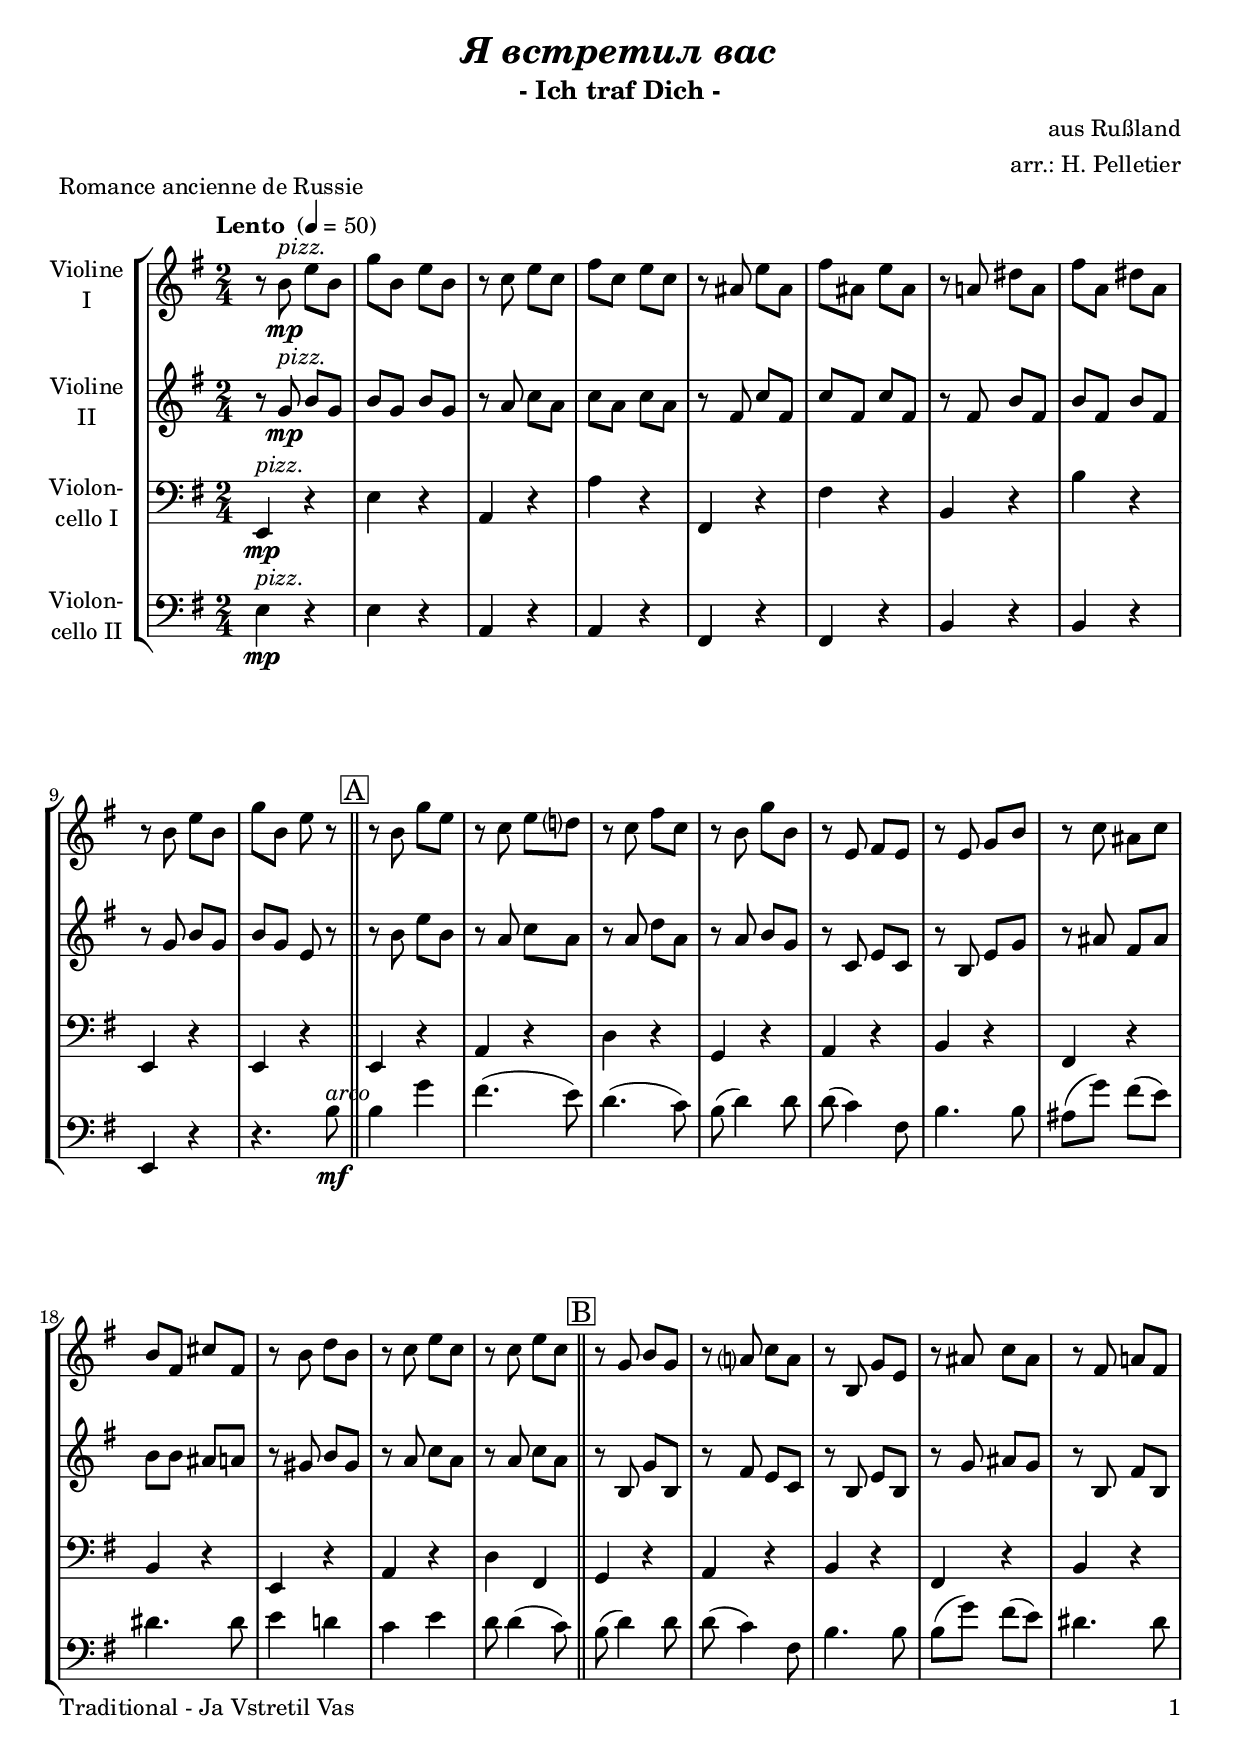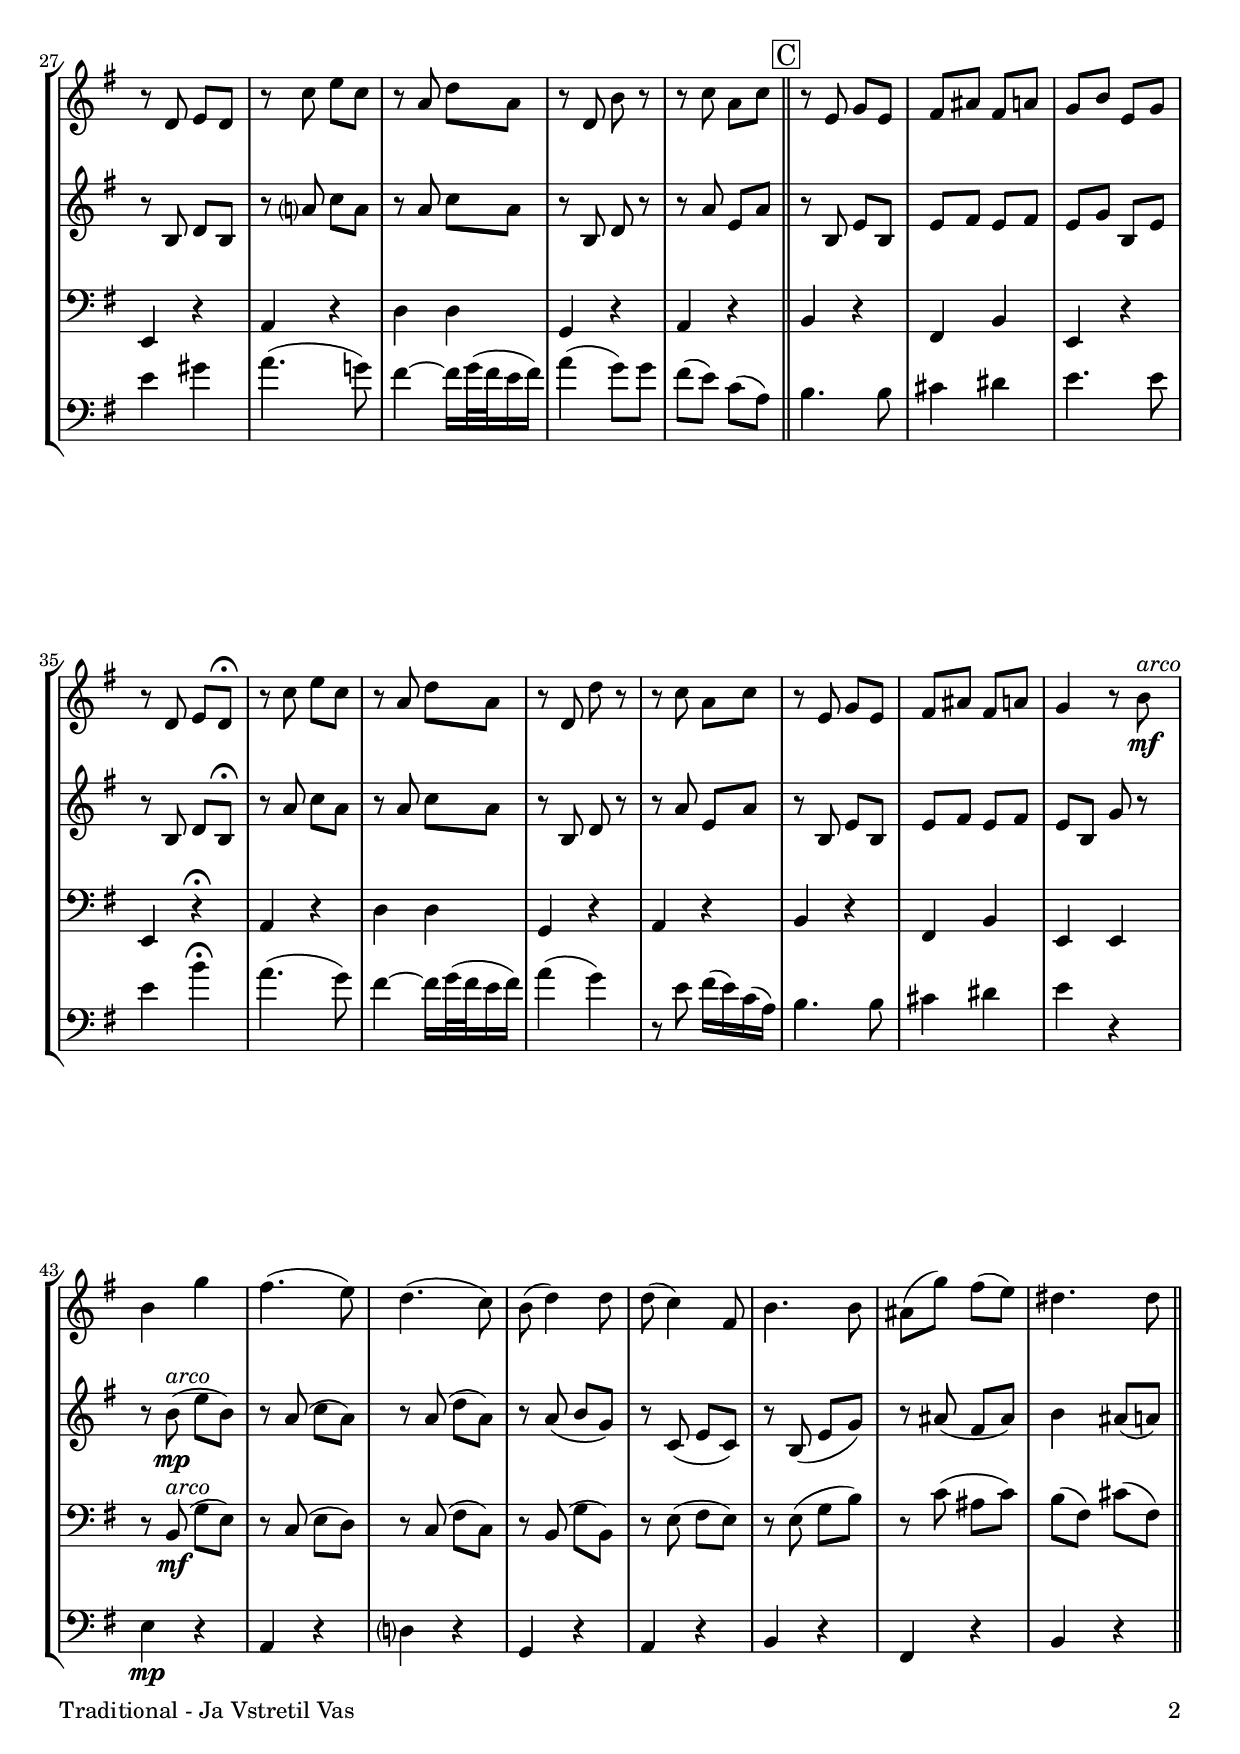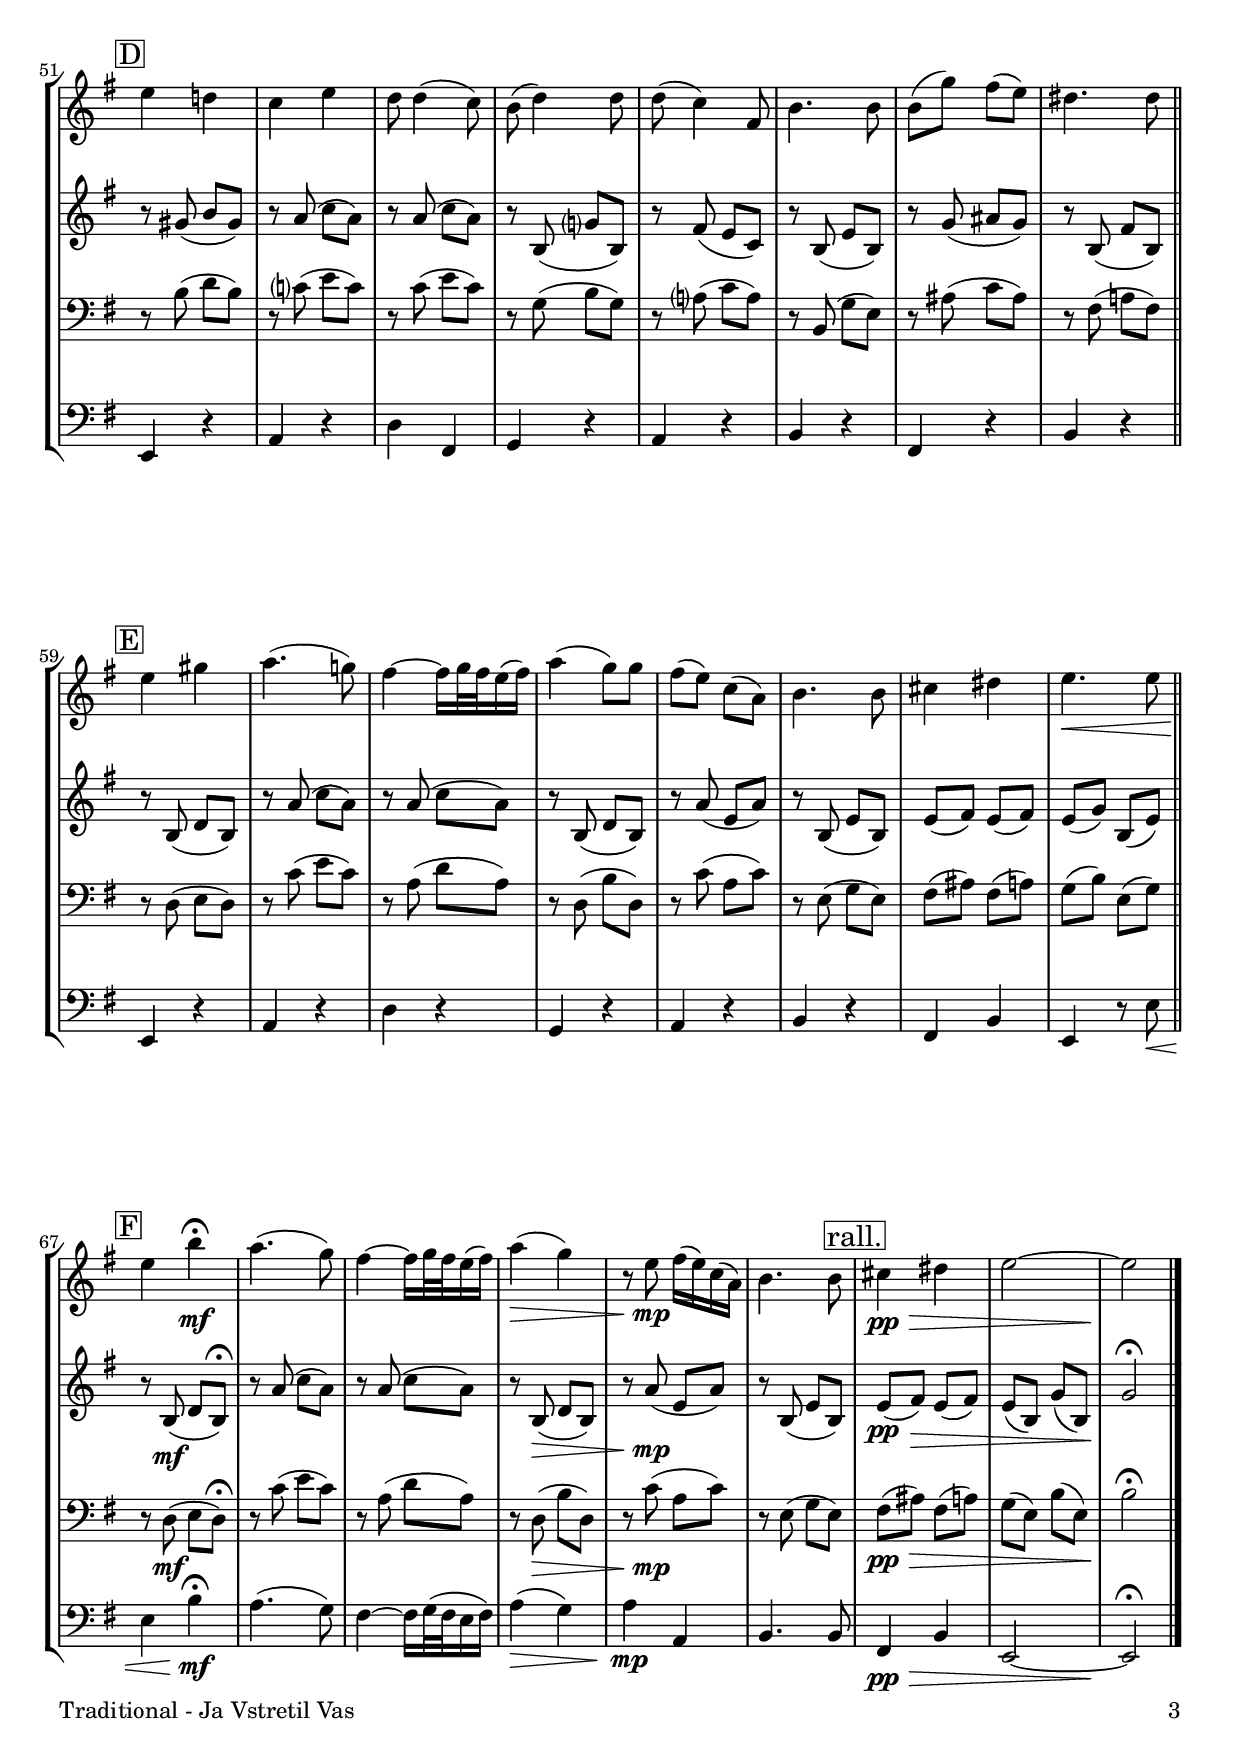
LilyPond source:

\version "2.22.0"
\include "deutsch.ly"
  
#(set-global-staff-size 20)

\header {
  title     = \markup \bold \italic "Я встретил вас"
  subtitle  = "- Ich traf Dich -"
  composer  = "aus Rußland"
  arranger  = "arr.: H. Pelletier"
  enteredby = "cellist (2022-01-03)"
  piece     = "Romance ancienne de Russie"
}

voiceconsts = {
  \key e \minor
  \time 2/4
  \clef "treble"
  \numericTimeSignature
  \compressEmptyMeasures
  % Set default beaming for all staves
%  \set Timing.beamExceptions = #'()
%  \set Timing.baseMoment     = #(ly:make-moment 1 4)
%  \set Timing.beatStructure  = #'(1 1 1)
  \tempo "Lento " 4=50
}

mifl = "flute"
mivl = "violin"
miba = "cello"
mipz = "pizzicato strings"
milo = "harpsichord"

boxa = { \bar "||" \mark \markup \box "A" }
boxb = { \bar "||" \mark \markup \box "B" }
boxc = { \bar "||" \mark \markup \box "C" }
boxd = { \bar "||" \mark \markup \box "D" }
boxe = { \bar "||" \mark \markup \box "E" }
boxf = { \bar "||" \mark \markup \box "F" }

arco = \markup \italic "arco"
pizz = \markup \italic "pizz."
rall = \mark \markup \box "rall."

va = \relative c'' {
  \voiceconsts

  r8 h^\pizz\mp e h
  g' h, e h
  r c e c
  fis c e c
  r ais e' ais,
  fis' ais, e' ais,
  r a! dis a
  fis' a, dis a
  
  r h e h
  g' h, e r \boxa
  r h g' e
  r c e d?
  r c fis c
  r h g' h,
  r e, fis e
  r e g h
  r c ais c
  
  h fis cis' fis,
  r h d h
  r c e c
  r c e c \boxb
  r g h g
  r a? c a
  r h, g' e
  r ais c ais

  r fis a! fis
  r d e d
  r c' e c
  r a d a
  r d, h' r
  r c a c \boxc
  r e, g e
  fis ais fis a
  g h e, g

  r d e d\fermata
  r c' e c
  r a d a
  r d, d' r
  r c a c
  r e, g e
  fis ais fis a
  g4 r8
  \set Staff.midiInstrument = \mivl
  h^\arco\mf  
  h4 g'

  fis4.( e8)
  d4.( c8)
  h( d4) d8
  d( c4) fis,8
  h4. h8
  ais( g') fis( e)
  dis4. dis8 \boxd
  e4 d!
  c e
  d8 d4( c8)
  h( d4) d8

  d( c4) fis,8
  h4. h8
  h( g') fis( e)
  dis4. dis8 \boxe
  e4 gis
  a4.( g!8)
  fis4~ fis16 g32 fis e16( fis)
  a4( g8) g
  fis( e) c( a)
  h4. h8

  cis4 dis
  e4.\< e8 \boxf
  e4\! h'\fermata\mf
  a4.( g8)
  fis4~ fis16 g32 fis e16( fis)
  a4(\> g)
  r8 e\!\mp fis16( e) c( a)
  h4. h8 \rall
  cis4\pp\> dis
  e2~
  e\! \bar "|."
}

vb = \relative c'' {
  \voiceconsts

  r8 g^\pizz\mp h g
  h g h g
  r a c a
  c a c a
  r fis c' fis,
  c' fis, c' fis,
  r fis h fis
  h fis h fis
  
  r g h g
  h g e r \boxa
  r h' e h
  r a c a
  r a d a
  r a h g
  r c, e c
  r h e g
  
  r ais fis ais
  h h ais a
  r gis h gis
  r a c a
  r a c a \boxb
  r h, g' h,
  r fis' e c
  r h e h

  r g' ais g
  r h, fis' h,
  r h d h
  r a'? c a
  r a c a
  r h, d r
  r a' e a \boxc
  r h, e h

  e fis e fis
  e g h, e
  r h d h\fermata
  r a' c a
  r a c a
  r h, d r
  r a' e a
  r h, e h

  e fis e fis
  e h g' r
  \set Staff.midiInstrument = \mivl
  r h(^\arco\mp e h)
  r a( c a)
  r a( d a)
  r a( h g)
  r c,( e c)
  r h( e g)

  r ais( fis ais)
  h4 ais8( a) \boxd
  r gis( h gis)
  r a( c a)
  r a( c a)
  r h,( g'? h,)
  r fis'( e c)
  r h( e h)

  r g'( ais g)
  r h,( fis' h,) \boxe
  r h( d h)
  r a'( c a)
  r a( c a)
  r h,( d h)
  r a'( e a)
  r h,( e h)

  e( fis) e( fis)
  e( g) h,( e) \boxf
  r h(\mf d h)\fermata
  r a'( c a)
  r a( c a)
  r h,(\> d h)
  r a'(\!\mp e a)
  r h,( e h) \rall
  e(\pp fis)\> e( fis)

  e( h) g'( h,)
  g'2\!\fermata \bar "|."
}

vc = \relative c, {
  \voiceconsts
  \clef "bass"

  e4^\pizz\mp r
  e' r
  a, r
  a' r
  fis, r
  fis' r
  h, r
  h' r
  e,, r
  e r \boxa
  e r
  a r
  d r
  g, r

  a r
  h r
  fis r
  h r
  e, r
  a r
  d fis, \boxb
  g r
  a r
  h r
  fis r
  h r
  e, r
  a r
  d d

  g, r
  a r \boxc
  h r
  fis h
  e, r
  e r\fermata
  a r
  d d
  g, r
  a r
  h r
  fis h
  e, e
  \set Staff.midiInstrument = \miba
  r8 h'(^\arco\mf g' e)

  r c( e d)
  r c( fis c)
  r h( g' h,)
  r e( fis e)
  r e( g h)
  r c( ais c)
  h( fis) cis'( fis,) \boxd
  r h( d h)
  r c?( e c)

  r c( e c)
  r g( h g)
  r a?( c a)
  r h,( g' e)
  r ais( c ais)
  r fis( a! fis) \boxe
  r d( e d)
  r c'( e c)

  r a( d a)
  r d,( h' d,)
  r c'( a c)
  r e,( g e)
  fis( ais) fis( a)
  g( h) e,( g) \boxf
  r d(\mf e d)\fermata
  r c'( e c)

  r a( d a)
  r d,(\> h' d,)
  r c'(\!\mp a c)
  r e,( g e) \rall
  fis(\pp\> ais) fis( a)
  g( e) h'( e,)
  h'2\!\fermata \bar "|."
}

vd = \relative c {
  \voiceconsts
  \clef "bass"

  e4^\pizz\mp r
  e r
  a, r
  a r
  fis r
  fis r
  h r
  h r
  e, r
  \set Staff.midiInstrument = \miba
  r4. h''8^\arco\mf \boxa
  
  h4 g'
  fis4.( e8)
  d4.( c8)
  h( d4) d8
  d( c4) fis,8
  h4. h8
  ais( g') fis( e)
  dis4. dis8
  
  e4 d!
  c e
  d8 d4( c8) \boxb
  h( d4) d8
  d( c4) fis,8
  h4. h8
  h( g') fis( e)
  dis4. dis8

  e4 gis
  a4.( g!8)
  fis4~ fis16 g32( fis e16 fis)
  a4( g8) g
  fis( e) c( a) \boxc
  h4. h8

  cis4 dis
  e4. e8
  e4 h'\fermata
  a4.( g8)
  fis4~ fis16 g32( fis e16 fis)
  a4( g)

  r8 e fis16( e) c( a)
  h4. h8
  cis4 dis
  e4 r
  e,\mp r
  a, r
  d? r
  g, r
  a r

  h r
  fis r
  h r \boxd
  e, r
  a r
  d fis,
  g r
  a r
  h r
  fis r
  h r \boxe

  e, r
  a r
  d r
  g, r
  a r
  h r
  fis h
  e, r8 e'\< \boxf
  e4 h'\fermata\!\mf
  a4.( g8)

  fis4~ fis16 g32( fis e16 fis)
  a4(\> g)
  a\!\mp a,
  h4. h8 \rall
  fis4\pp\> h
  e,2~
  e\!\fermata \bar "|."
}


music = \new StaffGroup <<
      \new Staff {
	\set Staff.midiInstrument = \mipz
	\set Staff.instrumentName = \markup \center-column { "Violine" "I" }
	\transpose e e { \va }
      }

      \new Staff {
	\set Staff.midiInstrument = \mipz
	\set Staff.instrumentName = \markup \center-column { "Violine" "II" }
	\transpose e e { \vb }
      }

      \new Staff {
	\set Staff.midiInstrument = \mipz
	\set Staff.instrumentName = \markup \center-column { "Violon-" "cello I" }
	\transpose e e { \vc }
      }

      \new Staff {
	\set Staff.midiInstrument = \mipz
	\set Staff.instrumentName = \markup \center-column { "Violon-" "cello II" }
	\transpose e e { \vd }
      }
>>
\book {
   \paper {
    print-page-number = ##t
    print-first-page-number = ##t
    ragged-last-bottom = ##f
    oddHeaderMarkup = \markup \null
    evenHeaderMarkup = \markup \null
    oddFooterMarkup = \markup {
      \fill-line {
        \on-the-fly #print-page-number-check-first
        "Traditional - Ja Vstretil Vas" \fromproperty #'page:page-number-string
      }
    }
    evenFooterMarkup = \oddFooterMarkup
  } \score {
    \music
    \layout {}
  }

  \score {
    \unfoldRepeats \music

    \midi {
      \context {
        \Score
      }
    }
  }
}